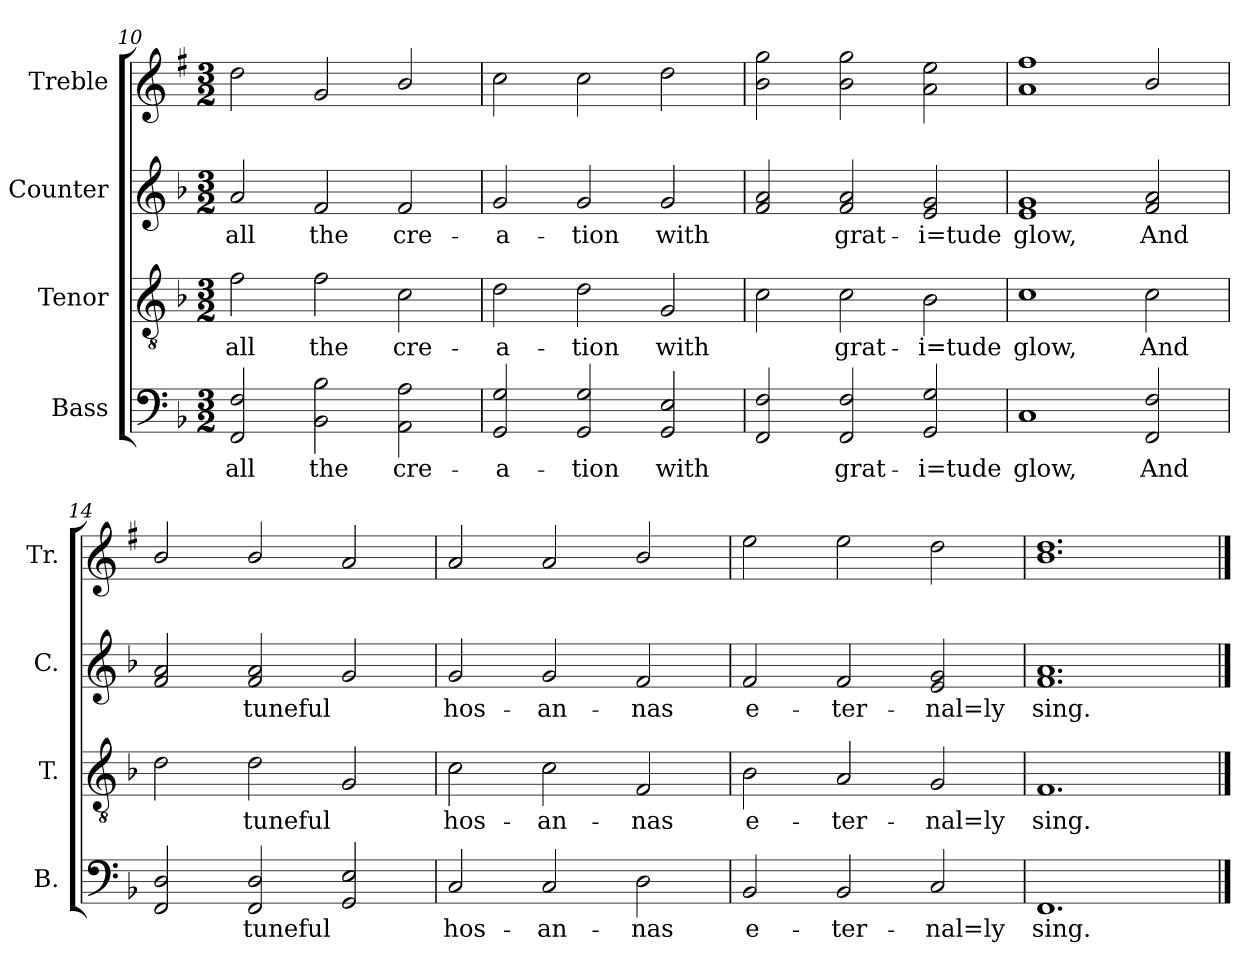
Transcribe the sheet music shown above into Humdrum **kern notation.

**kern	**text	**kern	**text	**kern	**text	**kern
*part4	*part4	*part3	*part3	*part2	*part2	*part1
*staff4	*staff4	*staff3	*staff3	*staff2	*staff2	*staff1
*I"Bass	*	*I"Tenor	*	*I"Counter	*	*I"Treble
*I'B.	*	*I'T.	*	*I'C.	*	*I'Tr.
*clefF4	*	*clefGv2	*	*clefG2	*	*clefG2
*	*	*	*	*	*	*ITrd1c2
*k[b-]	*	*k[b-]	*	*k[b-]	*	*k[b-]
*F:	*	*F:	*	*F:	*	*F:
*M3/2	*	*M3/2	*	*M3/2	*	*M3/2
=10	=10	=10	=10	=10	=10	=10
!	!LO:LY:a:cj	!	!LO:LY:a:cj	!	!LO:LY:b:cj	!
2F/ 2FF/	all	2f\	all	2a/	all	2cc>\
!	!LO:LY:a:cj	!	!LO:LY:a:cj	!	!LO:LY:b:cj	!
2B-\ 2BB-\	the	2f\	the	2f/	the	2f/
!	!LO:LY:a:cj	!	!LO:LY:a:cj	!	!LO:LY:b:cj	!
2A\ 2AA\	cre-	2c\	cre-	2f/	cre-	2a/
=11	=11	=11	=11	=11	=11	=11
!	!LO:LY:a:cj	!	!LO:LY:a:cj	!	!LO:LY:b:cj	!
2G/ 2GG/	-a-	2d\	-a-	2g/	-a-	2b-\
!	!LO:LY:a:cj	!	!LO:LY:a:cj	!	!LO:LY:b:cj	!
2G/ 2GG/	-tion	2d\	-tion	2g/	-tion	2b-\
!	!LO:LY:a:cj	!	!LO:LY:a:cj	!	!LO:LY:b:cj	!
2E/ 2GG/	with	2G/	with	2g/	with	2cc\
=12	=12	=12	=12	=12	=12	=12
!	!LO:LY:a:cj	!	!LO:LY:a:cj	!	!LO:LY:b:cj	!
2F/ 2FF/	.	2c\	.	2a/ 2f/	.	2ff\ 2a\
!	!LO:LY:a:cj	!	!LO:LY:a:cj	!	!LO:LY:b:cj	!
2F/ 2FF/	grat-	2c\	grat-	2a/ 2f/	grat-	2ff\ 2a\
!	!LO:LY:a:cj	!	!LO:LY:a:cj	!	!LO:LY:b:cj	!
2G/ 2GG/	-i=tude	2B-\	-i=tude	2g/ 2e/	-i=tude	2dd\ 2g\
=13	=13	=13	=13	=13	=13	=13
!	!LO:LY:a:cj	!	!LO:LY:a:cj	!	!LO:LY:b:cj	!
1C	glow,	1c	glow,	1g 1e	glow,	1ee 1g
!	!LO:LY:a:cj	!	!LO:LY:a:cj	!	!LO:LY:b:cj	!
2F/ 2FF/	And	2c\	And	2a/ 2f/	And	2a/
=14	=14	=14	=14	=14	=14	=14
!	!LO:LY:a:cj	!	!LO:LY:a:cj	!	!LO:LY:b:cj	!
2D/ 2FF/	.	2d\	.	2a/ 2f/	.	2a/
!	!LO:LY:a:cj	!	!LO:LY:a:cj	!	!LO:LY:b:cj	!
2D/ 2FF/	tuneful	2d\	tuneful	2a/ 2f/	tuneful	2a/
!	!LO:LY:a:cj	!	!LO:LY:a:cj	!	!LO:LY:b:cj	!
2E/ 2GG/	.	2G/	.	2g/	.	2g>/
=15	=15	=15	=15	=15	=15	=15
!	!LO:LY:a:cj	!	!LO:LY:a:cj	!	!LO:LY:b:cj	!
2C/	hos-	2c\	hos-	2g/	hos-	2g>/
!	!LO:LY:a:cj	!	!LO:LY:a:cj	!	!LO:LY:b:cj	!
2C/	-an-	2c\	-an-	2g/	-an-	2g/
!	!LO:LY:a:cj	!	!LO:LY:a:cj	!	!LO:LY:b:cj	!
2D\	-nas	2F/	-nas	2f/	-nas	2a/
=16	=16	=16	=16	=16	=16	=16
!	!LO:LY:a:cj	!	!LO:LY:a:cj	!	!LO:LY:b:cj	!
2BB-/	e-	2B-\	e-	2f/	e-	2dd\
!	!LO:LY:a:cj	!	!LO:LY:a:cj	!	!LO:LY:b:cj	!
2BB-/	-ter-	2A/	-ter-	2f/	-ter-	2dd\
!	!LO:LY:a:cj	!	!LO:LY:a:cj	!	!LO:LY:b:cj	!
2C/	-nal=ly	2G/	-nal=ly	2g/ 2e/	-nal=ly	2cc\
=17	=17	=17	=17	=17	=17	=17
!	!LO:LY:a:cj	!	!LO:LY:a:cj	!	!LO:LY:b:cj	!
1.FF	sing.	1.F	sing.	1.a 1.f	sing.	1.cc 1.a
==	==	==	==	==	==	==
*-	*-	*-	*-	*-	*-	*-
